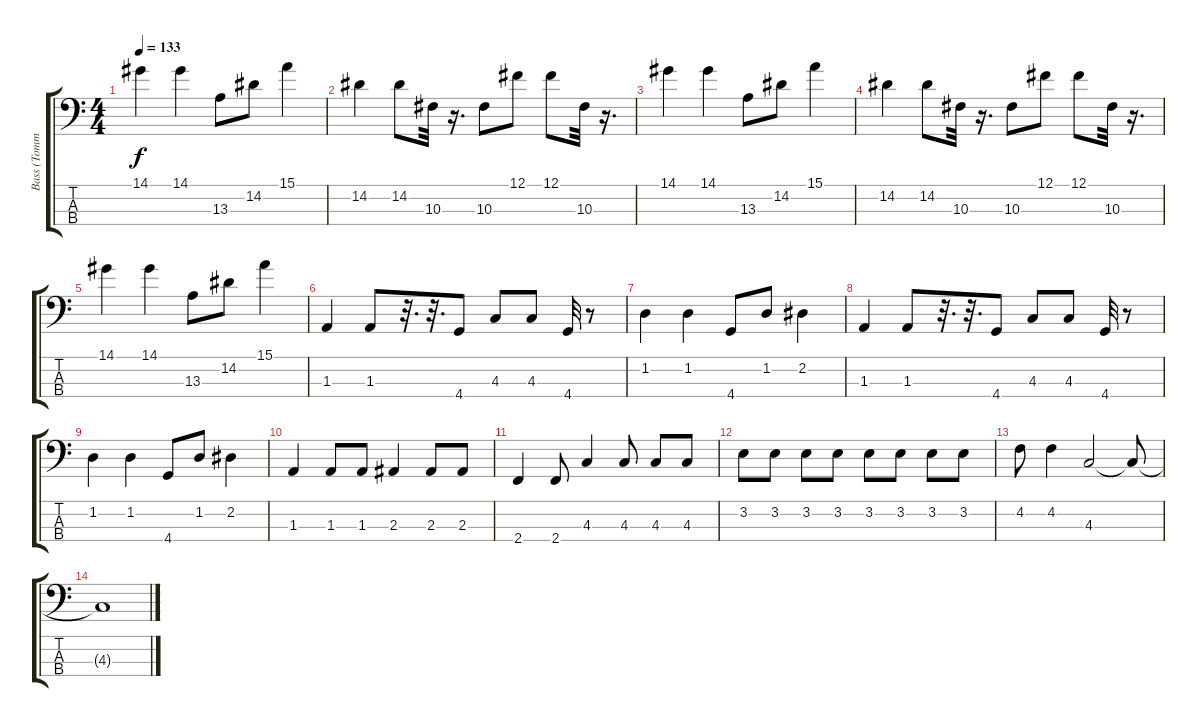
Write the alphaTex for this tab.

\track ("Bass (Tommy Stintson)" "Bass (Tomm") {instrument electricbassfinger}
\staff {score tabs}
\tuning (Gb2 Db2 Ab1 Eb1) {hide}
\ts (4 4)
\tempo 133
\clef f4
\ks c
14.1.4{dy f} 14.1.4 13.3.8 14.2.8 15.1.4 |
14.2.4 14.2.8 10.3.32 r.16{d} 10.3.8 12.1.8 12.1.8 10.3.32 r.16{d} |
14.1.4 14.1.4 13.3.8 14.2.8 15.1.4 |
14.2.4 14.2.8 10.3.32 r.16{d} 10.3.8 12.1.8 12.1.8 10.3.32 r.16{d} |
14.1.4 14.1.4 13.3.8 14.2.8 15.1.4 |
1.3.4 1.3.8 r.32{d} r.32{d} 4.4.8 4.3.8 4.3.8 4.4.32 r.8 |
1.2.4 1.2.4 4.4.8 1.2.8 2.2.4 |
1.3.4 1.3.8 r.32{d} r.32{d} 4.4.8 4.3.8 4.3.8 4.4.32 r.8 |
1.2.4 1.2.4 4.4.8 1.2.8 2.2.4 |
1.3.4 1.3.8 1.3.8 2.3.4 2.3.8 2.3.8 |
2.4.4 2.4.8 4.3.4 4.3.8 4.3.8 4.3.8 |
3.2.8 3.2.8 3.2.8 3.2.8 3.2.8 3.2.8 3.2.8 3.2.8 |
4.2.8 4.2.4 4.3.2 4.3{t}.8 |
4.3{t}.1
